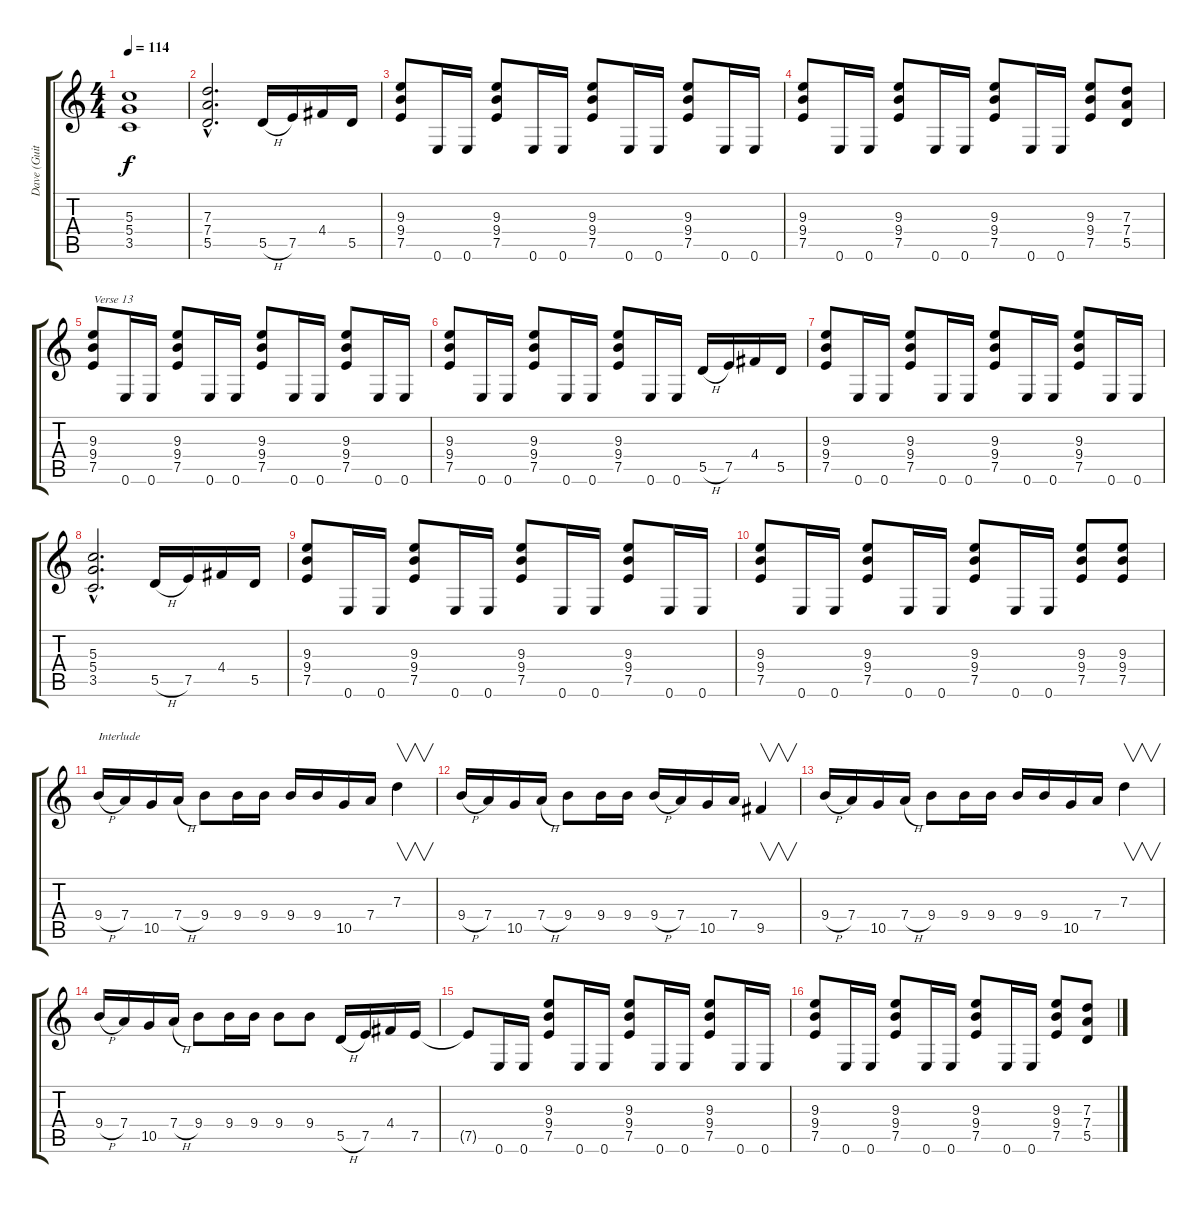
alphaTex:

\track ("Dave (Guitar 1)" "Dave (Guit") {instrument distortionguitar}
\staff {score tabs}
\tuning (E4 B3 G3 D3 A2 E2) {hide}
\ts (4 4)
\tempo 114
\clef g2
\ks c
(5.3 5.4 3.5).1{dy f} |
(7.3{hac} 7.4{hac} 5.5{hac}).2{d} 5.5{h}.16 7.5.16 4.4.16 5.5.16 |
(9.3 9.4 7.5).8 0.6.16 0.6.16 (9.3 9.4 7.5).8 0.6.16 0.6.16 (9.3 9.4 7.5).8 0.6.16 0.6.16 (9.3 9.4 7.5).8 0.6.16 0.6.16 |
(9.3 9.4 7.5).8 0.6.16 0.6.16 (9.3 9.4 7.5).8 0.6.16 0.6.16 (9.3 9.4 7.5).8 0.6.16 0.6.16 (9.3 9.4 7.5).8 (7.3 7.4 5.5).8 |
(9.3 9.4 7.5).8{txt "Verse 13"} 0.6.16 0.6.16 (9.3 9.4 7.5).8 0.6.16 0.6.16 (9.3 9.4 7.5).8 0.6.16 0.6.16 (9.3 9.4 7.5).8 0.6.16 0.6.16 |
(9.3 9.4 7.5).8 0.6.16 0.6.16 (9.3 9.4 7.5).8 0.6.16 0.6.16 (9.3 9.4 7.5).8 0.6.16 0.6.16 5.5{h}.16 7.5.16 4.4.16 5.5.16 |
(9.3 9.4 7.5).8 0.6.16 0.6.16 (9.3 9.4 7.5).8 0.6.16 0.6.16 (9.3 9.4 7.5).8 0.6.16 0.6.16 (9.3 9.4 7.5).8 0.6.16 0.6.16 |
(5.3{hac} 5.4{hac} 3.5{hac}).2{d} 5.5{h}.16 7.5.16 4.4.16 5.5.16 |
(9.3 9.4 7.5).8 0.6.16 0.6.16 (9.3 9.4 7.5).8 0.6.16 0.6.16 (9.3 9.4 7.5).8 0.6.16 0.6.16 (9.3 9.4 7.5).8 0.6.16 0.6.16 |
(9.3 9.4 7.5).8 0.6.16 0.6.16 (9.3 9.4 7.5).8 0.6.16 0.6.16 (9.3 9.4 7.5).8 0.6.16 0.6.16 (9.3 9.4 7.5).8 (9.3 9.4 7.5).8 |
9.4{h}.16{txt "Interlude"} 7.4.16 10.5.16 7.4{h}.16 9.4.8 9.4.16 9.4.16 9.4.16 9.4.16 10.5.16 7.4.16 7.3.4{v} |
9.4{h}.16 7.4.16 10.5.16 7.4{h}.16 9.4.8 9.4.16 9.4.16 9.4{h}.16 7.4.16 10.5.16 7.4.16 9.5.4{v} |
9.4{h}.16 7.4.16 10.5.16 7.4{h}.16 9.4.8 9.4.16 9.4.16 9.4.16 9.4.16 10.5.16 7.4.16 7.3.4{v} |
9.4{h}.16 7.4.16 10.5.16 7.4{h}.16 9.4.8 9.4.16 9.4.16 9.4.8 9.4.8 5.5{h}.16 7.5.16 4.4.16 7.5.16 |
7.5{t}.8 0.6.16 0.6.16 (9.3 9.4 7.5).8 0.6.16 0.6.16 (9.3 9.4 7.5).8 0.6.16 0.6.16 (9.3 9.4 7.5).8 0.6.16 0.6.16 |
(9.3 9.4 7.5).8 0.6.16 0.6.16 (9.3 9.4 7.5).8 0.6.16 0.6.16 (9.3 9.4 7.5).8 0.6.16 0.6.16 (9.3 9.4 7.5).8 (7.3 7.4 5.5).8
